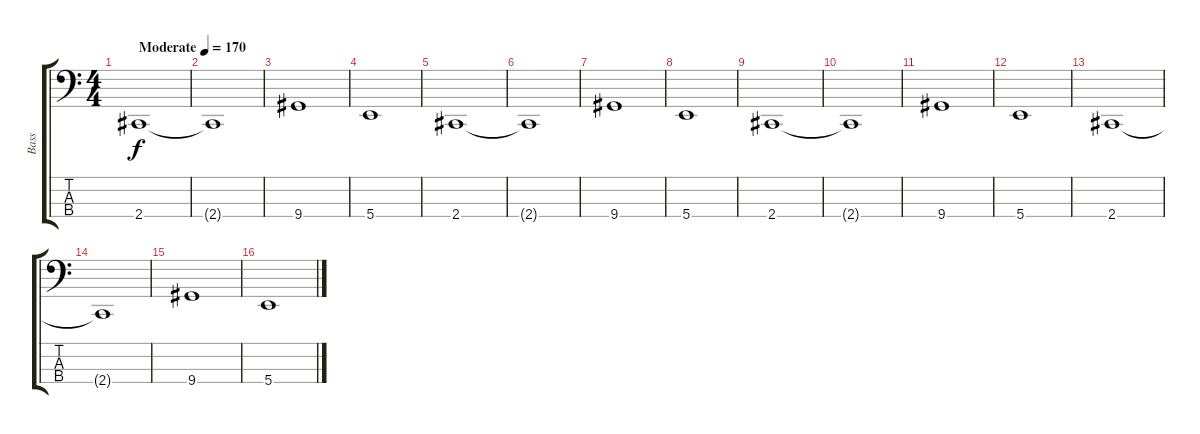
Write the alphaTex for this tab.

\track ("Bass" "Bass") {instrument electricbasspick}
\staff {score tabs}
\tuning (E2 B1 Gb1 B0) {hide}
\ts (4 4)
\tempo (170 "Moderate")
\clef f4
\ks c
2.4.1{dy f instrument electricbasspick} |
2.4{t}.1 |
9.4.1 |
5.4.1 |
2.4.1 |
2.4{t}.1 |
9.4.1 |
5.4.1 |
2.4.1 |
2.4{t}.1 |
9.4.1 |
5.4.1 |
2.4.1 |
2.4{t}.1 |
9.4.1 |
5.4.1
